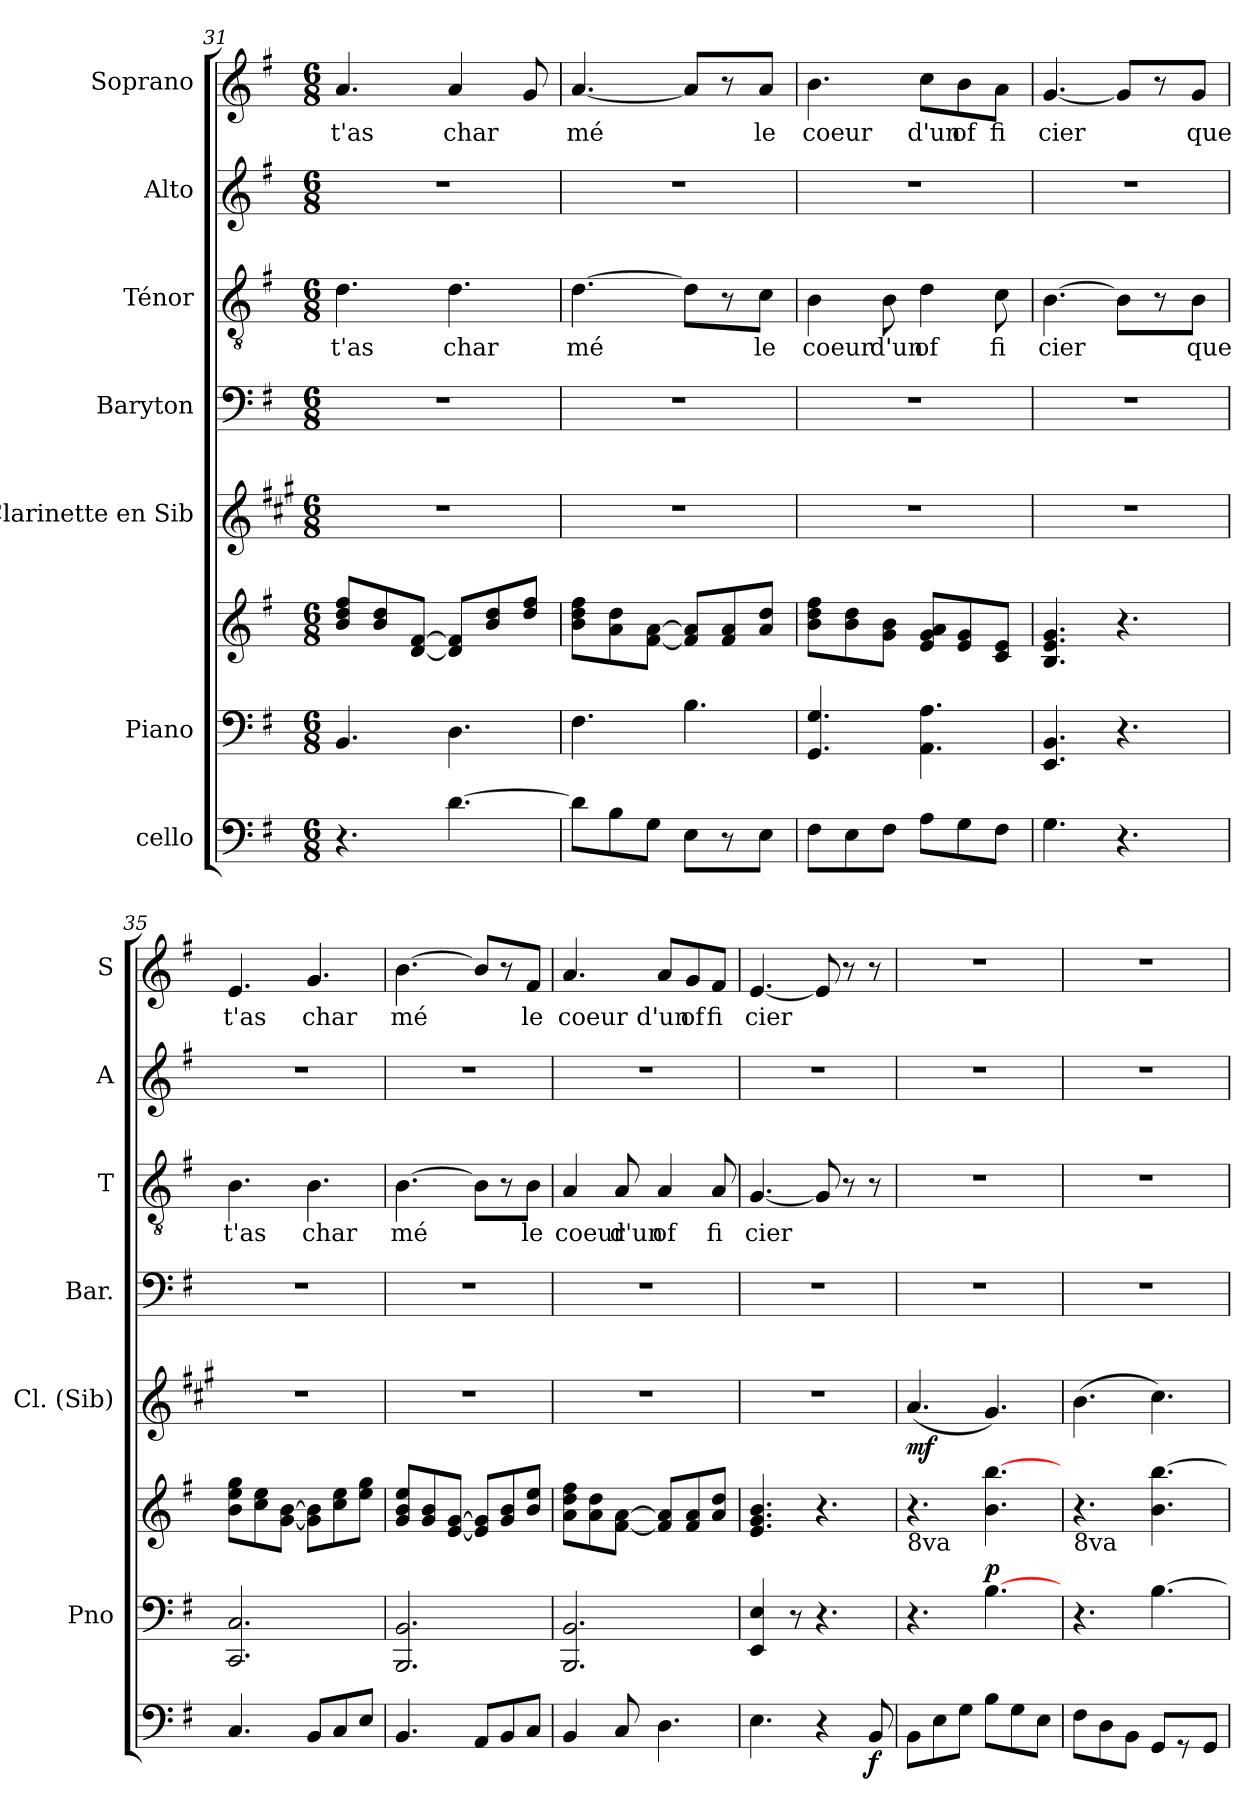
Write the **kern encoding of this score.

**kern	**dynam	**kern	**kern	**dynam	**kern	**dynam	**kern	**kern	**text	**kern	**kern	**text
*part7	*part7	*part6	*part6	*part6	*part5	*part5	*part4	*part3	*part3	*part2	*part1	*part1
*staff8	*staff8	*staff7	*staff6	*staff6/7	*staff5	*staff5	*staff4	*staff3	*staff3	*staff2	*staff1	*staff1
*I"cello	*	*I"Piano	*	*	*I"Clarinette en Sib	*	*I"Baryton	*I"Ténor	*	*I"Alto	*I"Soprano	*
*	*	*I'Pno	*	*	*I'Cl. (Sib)	*	*I'Bar.	*I'T	*	*I'A	*I'S	*
!!LO:LB:g=z
*clefF4	*	*clefF4	*clefG2	*	*clefG2	*	*clefF4	*clefGv2	*	*clefG2	*clefG2	*
*	*	*	*	*	*ITrd1c2	*	*	*	*	*	*	*
*k[f#]	*	*k[f#]	*k[f#]	*	*k[f#]	*	*k[f#]	*k[f#]	*	*k[f#]	*k[f#]	*
*G:	*	*G:	*G:	*	*G:	*	*G:	*G:	*	*G:	*G:	*
*M6/8	*	*M6/8	*M6/8	*	*M6/8	*	*M6/8	*M6/8	*	*M6/8	*M6/8	*
=31	=31	=31	=31	=31	=31	=31	=31	=31	=31	=31	=31	=31
!	!	!	!	!	!	!	!	!	!LO:LY:b	!	!	!LO:LY:b
4.r	.	4.BB/	8b/ 8dd/ 8ff#/L	.	2.r	.	2.r	4.d\	t'as	2.r	4.a/	t'as
.	.	.	8b/ 8dd/	.	.	.	.	.	.	.	.	.
.	.	.	[8d/ [8f#/J	.	.	.	.	.	.	.	.	.
!	!	!	!	!	!	!	!	!	!LO:LY:b	!	!	!LO:LY:b
[4.d\	.	4.D\	8d/] 8f#/]L	.	.	.	.	4.d\	char	.	4a/	char
.	.	.	8b/ 8dd/	.	.	.	.	.	.	.	.	.
.	.	.	8dd/ 8ff#/J	.	.	.	.	.	.	.	8g/	.
=32	=32	=32	=32	=32	=32	=32	=32	=32	=32	=32	=32	=32
!	!	!	!	!	!	!	!	!	!LO:LY:b	!	!	!LO:LY:b
8d\L]	.	4.F#\	8b\ 8dd\ 8ff#\L	.	2.r	.	2.r	[4.d\	mé	2.r	[4.a/	mé
8B\	.	.	8a\ 8dd\	.	.	.	.	.	.	.	.	.
8G\J	.	.	[8f#\ [8a\J	.	.	.	.	.	.	.	.	.
8E\L	.	4.B\	8f#/] 8a/]L	.	.	.	.	8d\L]	.	.	8a/L]	.
8r	.	.	8f#/ 8a/	.	.	.	.	8r	.	.	8r	.
!	!	!	!	!	!	!	!	!	!LO:LY:b	!	!	!LO:LY:b
8E\J	.	.	8a/ 8dd/J	.	.	.	.	8c\J	le	.	8a/J	le
=33	=33	=33	=33	=33	=33	=33	=33	=33	=33	=33	=33	=33
!	!	!	!	!	!	!	!	!	!LO:LY:b	!	!	!LO:LY:b
8F#\L	.	4.GG/ 4.G/	8b\ 8dd\ 8ff#\L	.	2.r	.	2.r	4B\	coeur	2.r	4.b\	coeur
8E\	.	.	8b\ 8dd\	.	.	.	.	.	.	.	.	.
!	!	!	!	!	!	!	!	!	!LO:LY:b	!	!	!
8F#\J	.	.	8g\ 8b\J	.	.	.	.	8B\	d'un	.	.	.
!	!	!	!	!	!	!	!	!	!LO:LY:b	!	!	!LO:LY:b
8A\L	.	4.AA\ 4.A\	8e/ 8g/ 8a/L	.	.	.	.	4d\	of	.	8cc\L	d'un
!	!	!	!	!	!	!	!	!	!	!	!	!LO:LY:b
8G\	.	.	8e/ 8g/	.	.	.	.	.	.	.	8b\	of
!	!	!	!	!	!	!	!	!	!LO:LY:b	!	!	!LO:LY:b
8F#\J	.	.	8c/ 8e/J	.	.	.	.	8c\	fi	.	8a\J	fi
=34	=34	=34	=34	=34	=34	=34	=34	=34	=34	=34	=34	=34
!	!	!	!	!	!	!	!	!	!LO:LY:b	!	!	!LO:LY:b
4.G\	.	4.EE/ 4.BB/	4.B/ 4.e/ 4.g/	.	2.r	.	2.r	[4.B\	cier	2.r	[4.g/	cier
4.r	.	4.r	4.r	.	.	.	.	8B\L]	.	.	8g/L]	.
.	.	.	.	.	.	.	.	8r	.	.	8r	.
!	!	!	!	!	!	!	!	!	!LO:LY:b	!	!	!LO:LY:b
.	.	.	.	.	.	.	.	8B\J	que	.	8g/J	que
=35	=35	=35	=35	=35	=35	=35	=35	=35	=35	=35	=35	=35
!	!	!	!	!	!	!	!	!	!LO:LY:b	!	!	!LO:LY:b
4.C/	.	2.CC/ 2.C/	8b\ 8ee\ 8gg\L	.	2.r	.	2.r	4.B\	t'as	2.r	4.e/	t'as
.	.	.	8cc\ 8ee\	.	.	.	.	.	.	.	.	.
.	.	.	[8g\ [8b\J	.	.	.	.	.	.	.	.	.
!	!	!	!	!	!	!	!	!	!LO:LY:b	!	!	!LO:LY:b
8BB/L	.	.	8g\] 8b\]L	.	.	.	.	4.B\	char	.	4.g/	char
8C/	.	.	8cc\ 8ee\	.	.	.	.	.	.	.	.	.
8E/J	.	.	8ee\ 8gg\J	.	.	.	.	.	.	.	.	.
=36	=36	=36	=36	=36	=36	=36	=36	=36	=36	=36	=36	=36
!	!	!	!	!	!	!	!	!	!LO:LY:b	!	!	!LO:LY:b
4.BB/	.	2.BBB/ 2.BB/	8g/ 8b/ 8ee/L	.	2.r	.	2.r	[4.B\	mé	2.r	[4.b\	mé
.	.	.	8g/ 8b/	.	.	.	.	.	.	.	.	.
.	.	.	[8e/ [8g/J	.	.	.	.	.	.	.	.	.
8AA/L	.	.	8e/] 8g/]L	.	.	.	.	8B\L]	.	.	8b/L]	.
8BB/	.	.	8g/ 8b/	.	.	.	.	8r	.	.	8r	.
!	!	!	!	!	!	!	!	!	!LO:LY:b	!	!	!LO:LY:b
8C/J	.	.	8b/ 8ee/J	.	.	.	.	8B\J	le	.	8f#/J	le
!!LO:PB:g=z
=37	=37	=37	=37	=37	=37	=37	=37	=37	=37	=37	=37	=37
!	!	!	!	!	!	!	!	!	!LO:LY:b	!	!	!LO:LY:b
4BB/	.	2.BBB/ 2.BB/	8a\ 8dd\ 8ff#\L	.	2.r	.	2.r	4A/	coeur	2.r	4.a/	coeur
.	.	.	8a\ 8dd\	.	.	.	.	.	.	.	.	.
!	!	!	!	!	!	!	!	!	!LO:LY:b	!	!	!
8C/	.	.	[8f#\ [8a\J	.	.	.	.	8A/	d'un	.	.	.
!	!	!	!	!	!	!	!	!	!LO:LY:b	!	!	!LO:LY:b
4.D\	.	.	8f#/] 8a/]L	.	.	.	.	4A/	of	.	8a/L	d'un
!	!	!	!	!	!	!	!	!	!	!	!	!LO:LY:b
.	.	.	8f#/ 8a/	.	.	.	.	.	.	.	8g/	of
!	!	!	!	!	!	!	!	!	!LO:LY:b	!	!	!LO:LY:b
.	.	.	8a/ 8dd/J	.	.	.	.	8A/	fi	.	8f#/J	fi
=38	=38	=38	=38	=38	=38	=38	=38	=38	=38	=38	=38	=38
!	!	!	!	!	!	!	!	!	!LO:LY:b	!	!	!LO:LY:b
4.E\	.	4EE/ 4E/	4.e/ 4.g/ 4.b/	.	2.r	.	2.r	[4.G/	cier	2.r	[4.e/	cier
.	.	8r	.	.	.	.	.	.	.	.	.	.
4r	.	4.r	4.r	.	.	.	.	8G/]	.	.	8e/]	.
.	.	.	.	.	.	.	.	8r	.	.	8r	.
!	!LO:DY:b	!	!	!	!	!	!	!	!	!	!	!
8BB/	f	.	.	.	.	.	.	8r	.	.	8r	.
=39	=39	=39	=39	=39	=39	=39	=39	=39	=39	=39	=39	=39
!	!	!	!LO:TX:b:t=8va	!	!	!	!	!	!	!	!	!
!	!	!	!	!	!	!LO:DY:b	!	!	!	!	!	!
8BB\L	.	4.r	4.r	.	(<4.g/	mf	2.r	2.r	.	2.r	2.r	.
8E\	.	.	.	.	.	.	.	.	.	.	.	.
8G\J	.	.	.	.	.	.	.	.	.	.	.	.
!	!	!	!	!LO:DY:a=2	!	!	!	!	!	!	!	!
8B\L	.	[4.B\	4.b\ [4.bb\	p	4.f#/)	.	.	.	.	.	.	.
8G\	.	.	.	.	.	.	.	.	.	.	.	.
8E\J	.	.	.	.	.	.	.	.	.	.	.	.
=40	=40	=40	=40	=40	=40	=40	=40	=40	=40	=40	=40	=40
!	!	!	!LO:TX:b:t=8va	!	!	!	!	!	!	!	!	!
8F#\L	.	4.r	4.r	.	(>4.a\	.	2.r	2.r	.	2.r	2.r	.
8D\	.	.	.	.	.	.	.	.	.	.	.	.
8BB\J	.	.	.	.	.	.	.	.	.	.	.	.
8GG/L	.	[4.B\	4.b\ [4.bb\	.	4.b\)	.	.	.	.	.	.	.
8r	.	.	.	.	.	.	.	.	.	.	.	.
8GG/J	.	.	.	.	.	.	.	.	.	.	.	.
=	=	=	=	=	=	=	=	=	=	=	=	=
*-	*-	*-	*-	*-	*-	*-	*-	*-	*-	*-	*-	*-
